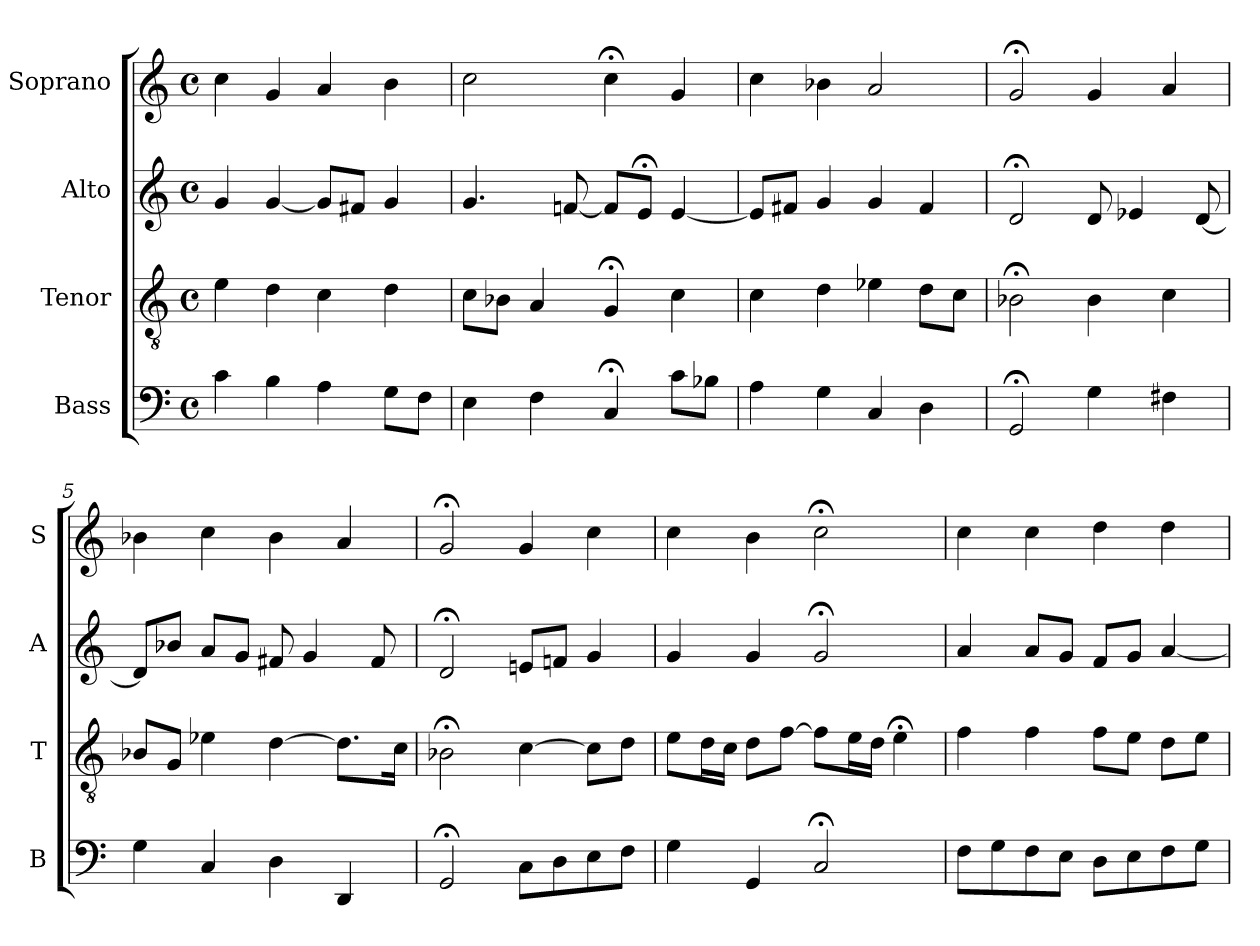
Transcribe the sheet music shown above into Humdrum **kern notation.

**kern	**kern	**kern	**kern
*part4	*part3	*part2	*part1
*staff4	*staff3	*staff2	*staff1
*I"Bass	*I"Tenor	*I"Alto	*I"Soprano
*I'B	*I'T	*I'A	*I'S
*clefF4	*clefGv2	*clefG2	*clefG2
*k[]	*k[]	*k[]	*k[]
*C:	*C:	*C:	*C:
*M4/4	*M4/4	*M4/4	*M4/4
*met(c)	*met(c)	*met(c)	*met(c)
*MM100	*MM100	*MM100	*MM100
=1	=1	=1	=1
4c	4e	4g	4cc
4B	4d	[4g	4g
4A	4c	8gL]	4a
.	.	8f#XJ	.
8GL	4d	4g	4b
8FJ	.	.	.
=2	=2	=2	=2
4E	8cL	4.g	2cc
.	8B-XJ	.	.
4F	4A	.	.
.	.	[8fn	.
4C;<	4G;<	8fL]	4cc;<
.	.	8e;<J	.
8cL	4c	[4e	4g
8B-XJ	.	.	.
=3	=3	=3	=3
4A	4c	8eL]	4cc
.	.	8f#XJ	.
4G	4d	4g	4b-X
4C	4e-X	4g	2a
4D	8dL	4f#	.
.	8cJ	.	.
=4	=4	=4	=4
2GG;<	2B-X;<	2d;<	2g;<
4G	4B-	8d	4g
.	.	4e-X	.
4F#X	4c	.	4a
.	.	[8d	.
=5	=5	=5	=5
4G	8B-XL	8dL]	4b-X
.	8GJ	8b-XJ	.
4Ci	4e-Xi	8aiL	4cci
.	.	8gJ	.
4D	[4d	8f#X	4b-
.	.	4g	.
4DD	8.dL]	.	4a
.	.	8f#	.
.	16cJk	.	.
=6	=6	=6	=6
2GG;<	2B-X;<	2d;<	2g;<
8CL	[4c	8enL	4g
8D	.	8fnJ	.
8E	8cL]	4g	4cc
8FJ	8dJ	.	.
=7	=7	=7	=7
4G	8eL	4g	4cc
.	16dL	.	.
.	16cJJ	.	.
4GG	8dL	4g	4b
.	[8fJ	.	.
2C;<	8fL]	2g;<	2cc;<
.	16eL	.	.
.	16dJJ	.	.
.	4e;<	.	.
=8	=8	=8	=8
8FL	4f	4a	4cc
8G	.	.	.
8F	4f	8aL	4cc
8EJ	.	8gJ	.
8DL	8fL	8fL	4dd
8E	8eJ	8gJ	.
8F	8dL	[4a	4dd
8GJ	8eJ	.	.
=	=	=	=
*-	*-	*-	*-
